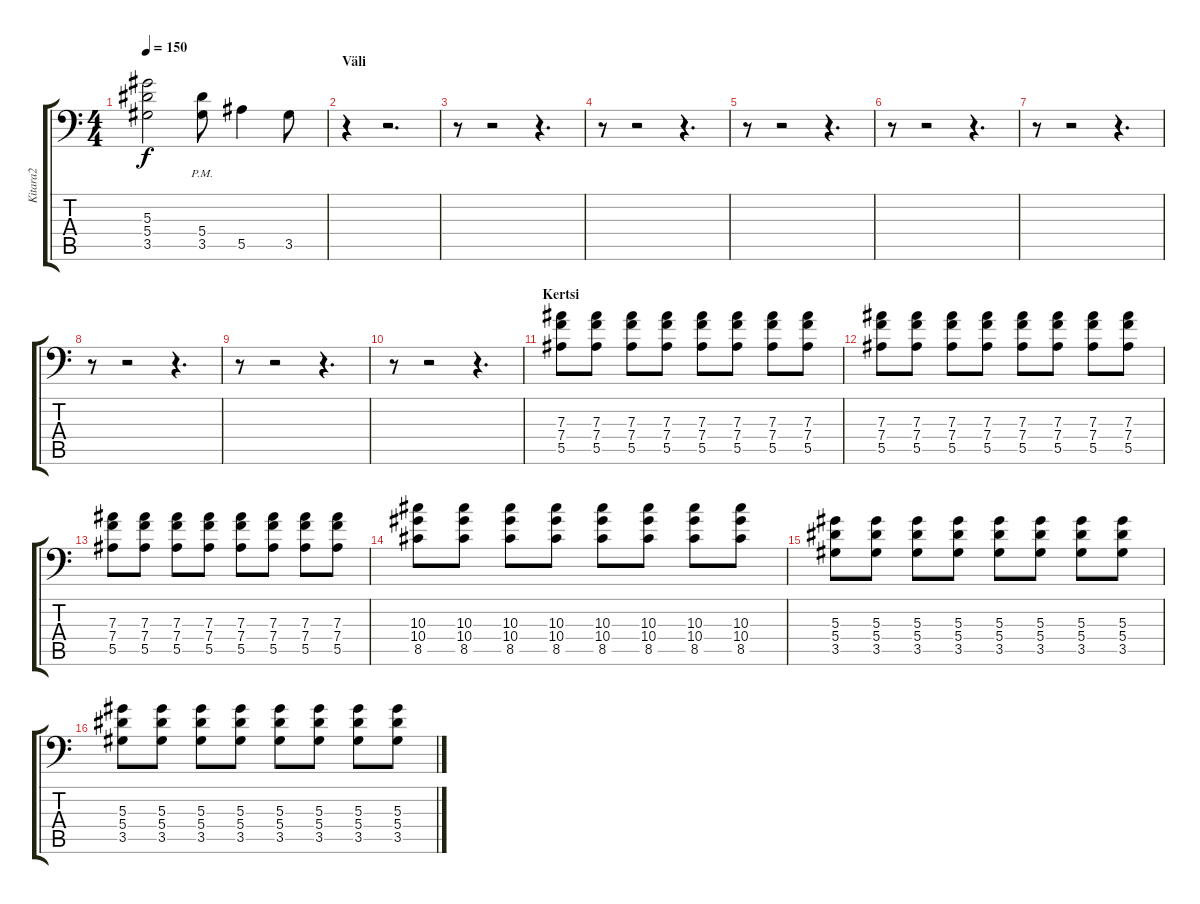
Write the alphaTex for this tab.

\track ("Kitara2" "Kitara2") {instrument distortionguitar}
\staff {score tabs}
\tuning (C4 G3 Eb3 Bb2 F2 Bb1) {hide}
\ts (4 4)
\tempo 150
\clef f4
\ks c
(5.3 5.4 3.5).2{dy f} (5.4{pm} 3.5{pm}).8 5.5.4 3.5.8 |
\section ("" "Väli")
r.4 r.2{d} |
r.8 r.2 r.4{d} |
r.8 r.2 r.4{d} |
r.8 r.2 r.4{d} |
r.8 r.2 r.4{d} |
r.8 r.2 r.4{d} |
r.8 r.2 r.4{d} |
r.8 r.2 r.4{d} |
r.8 r.2 r.4{d} |
\section ("" "Kertsi")
(7.3 7.4 5.5).8 (7.3 7.4 5.5).8 (7.3 7.4 5.5).8 (7.3 7.4 5.5).8 (7.3 7.4 5.5).8 (7.3 7.4 5.5).8 (7.3 7.4 5.5).8 (7.3 7.4 5.5).8 |
(7.3 7.4 5.5).8 (7.3 7.4 5.5).8 (7.3 7.4 5.5).8 (7.3 7.4 5.5).8 (7.3 7.4 5.5).8 (7.3 7.4 5.5).8 (7.3 7.4 5.5).8 (7.3 7.4 5.5).8 |
(7.3 7.4 5.5).8 (7.3 7.4 5.5).8 (7.3 7.4 5.5).8 (7.3 7.4 5.5).8 (7.3 7.4 5.5).8 (7.3 7.4 5.5).8 (7.3 7.4 5.5).8 (7.3 7.4 5.5).8 |
(10.3 10.4 8.5).8 (10.3 10.4 8.5).8 (10.3 10.4 8.5).8 (10.3 10.4 8.5).8 (10.3 10.4 8.5).8 (10.3 10.4 8.5).8 (10.3 10.4 8.5).8 (10.3 10.4 8.5).8 |
(5.3 5.4 3.5).8 (5.3 5.4 3.5).8 (5.3 5.4 3.5).8 (5.3 5.4 3.5).8 (5.3 5.4 3.5).8 (5.3 5.4 3.5).8 (5.3 5.4 3.5).8 (5.3 5.4 3.5).8 |
(5.3 5.4 3.5).8 (5.3 5.4 3.5).8 (5.3 5.4 3.5).8 (5.3 5.4 3.5).8 (5.3 5.4 3.5).8 (5.3 5.4 3.5).8 (5.3 5.4 3.5).8 (5.3 5.4 3.5).8
